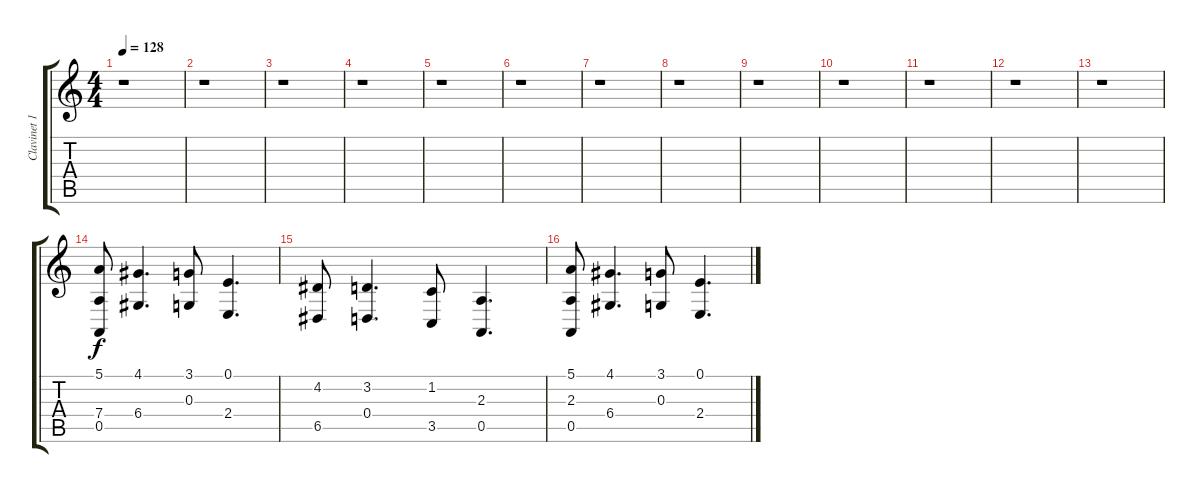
\track ("Clavinet 1" "Clavinet 1") {instrument clavinet}
\staff {score tabs}
\tuning (E4 B3 G3 D3 A2 E2) {hide}
\ts (4 4)
\tempo 128
\clef g2
\ks c
r.1{dy f} |
r.1 |
r.1 |
r.1 |
r.1 |
r.1 |
r.1 |
r.1 |
r.1 |
r.1 |
r.1 |
r.1 |
r.1 |
(5.1 7.4 0.5).8 (4.1 6.4).4{d} (3.1 0.3).8 (0.1 2.4).4{d} |
(4.2 6.5).8 (3.2 0.4).4{d} (1.2 3.5).8 (2.3 0.5).4{d} |
(5.1 2.3 0.5).8 (4.1 6.4).4{d} (3.1 0.3).8 (0.1 2.4).4{d}
